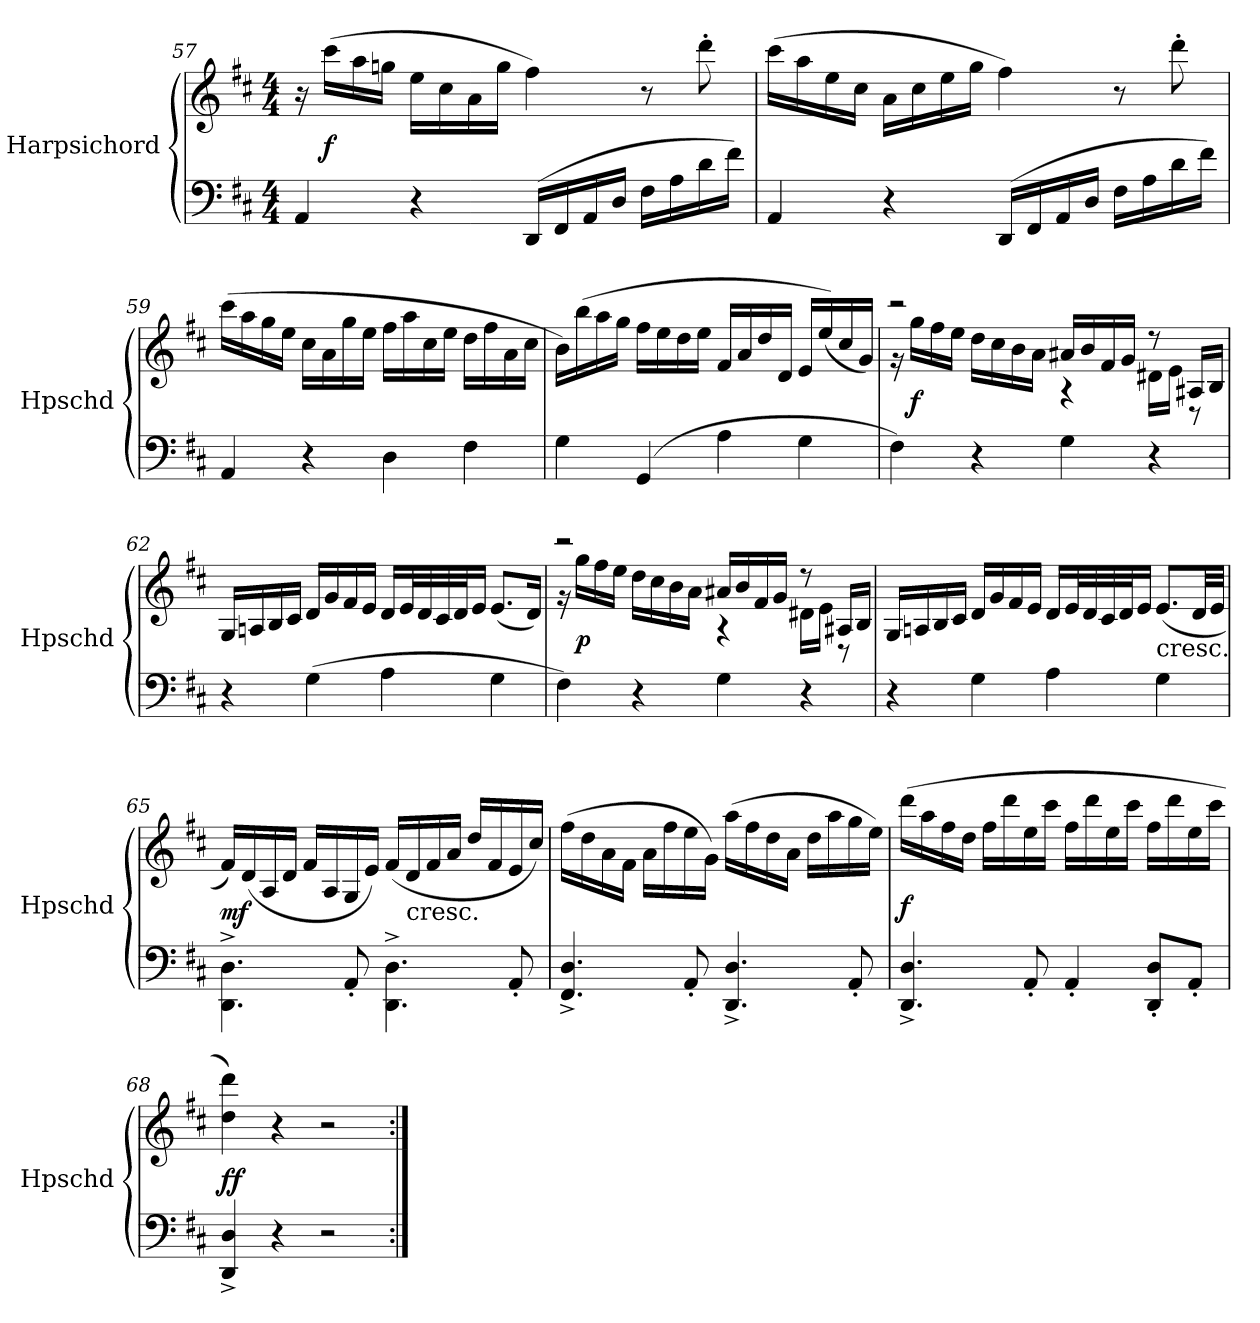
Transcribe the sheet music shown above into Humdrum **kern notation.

**kern	**kern	**dynam
*part1	*part1	*part1
*staff2	*staff1	*staff1/2
*I"Harpsichord	*	*
*I'Hpschd	*	*
*clefF4	*clefG2	*
*k[f#c#]	*k[f#c#]	*
*M4/4	*M4/4	*
=57	=57	=57
4AA/	16r	.
.	(16ccc#\LL	f
.	16aa\	.
.	16ggn\JJ	.
4r	16ee\LL	.
.	16cc#\	.
.	16a\	.
.	16gg\JJ	.
(16DD/LL	4ff#\)	.
16FF#/	.	.
16AA/	.	.
16D/JJ	.	.
16F#\LL	8r	.
16A\	.	.
16d\	8ddd'\	.
16f#\JJ)	.	.
=58	=58	=58
4AA/	(16ccc#\LL	.
.	16aa\	.
.	16ee\	.
.	16cc#\JJ	.
4r	16a\LL	.
.	16cc#\	.
.	16ee\	.
.	16gg\JJ	.
(16DD/LL	4ff#\)	.
16FF#/	.	.
16AA/	.	.
16D/JJ	.	.
16F#\LL	8r	.
16A\	.	.
16d\	8ddd'\	.
16f#\JJ)	.	.
=59	=59	=59
4AA/	(16ccc#\LL	.
.	16aa\	.
.	16gg\	.
.	16ee\JJ	.
4r	16cc#\LL	.
.	16a\	.
.	16gg\	.
.	16ee\JJ	.
4D\	16ff#\LL	.
.	16aa\	.
.	16cc#\	.
.	16ee\JJ	.
4F#\	16dd\LL	.
.	16ff#\	.
.	16a\	.
.	16cc#\JJ	.
=60	=60	=60
4G\	16b\LL)	.
.	(16bb\	.
.	16aa\	.
.	16gg\JJ	.
(4GG/	16ff#\LL	.
.	16ee\	.
.	16dd\	.
.	16ee\JJ	.
4A\	16f#/LL	.
.	16a/	.
.	16dd/	.
.	16d/JJ	.
4G\	16e/LL	.
.	(16ee/)	.
.	16cc#/	.
.	16g/JJ)	.
=61	=61	=61
*	*^	*
4F#\)	2r	16r	.
.	.	16gg\LL	f
.	.	16ff#\	.
.	.	16ee\JJ	.
4r	.	16dd\LL	.
.	.	16cc#\	.
.	.	16b\	.
.	.	16a\JJ	.
4G\	16a#X/LL	4r	.
.	16b/	.	.
.	16f#/	.	.
.	16g/JJ	.	.
4r	8r	16d#X\LL	.
.	.	16e\JJ	.
.	16A#X/LL	8r	.
.	16B/JJ	.	.
*	*v	*v	*
=62	=62	=62
4r	16G/LL	.
.	16An/	.
.	16B/	.
.	16c#/JJ	.
(4G\	16d/LL	.
.	16g/	.
.	16f#/	.
.	16e/JJ	.
4A\	16d/LL	.
.	32e/L	.
.	32d/	.
.	32c#/	.
.	32d/J	.
.	16e/JJ	.
4G\	(8.e/L	.
.	16d/Jk)	.
=63	=63	=63
*	*^	*
4F#\)	2r	16r	.
.	.	16gg\LL	p
.	.	16ff#\	.
.	.	16ee\JJ	.
4r	.	16dd\LL	.
.	.	16cc#\	.
.	.	16b\	.
.	.	16a\JJ	.
4G\	16a#X/LL	4r	.
.	16b/	.	.
.	16f#/	.	.
.	16g/JJ	.	.
4r	8r	16d#X\LL	.
.	.	16e\JJ	.
.	16A#X/LL	8r	.
.	16B/JJ	.	.
*	*v	*v	*
=64	=64	=64
4r	16G/LL	.
.	16An/	.
.	16B/	.
.	16c#/JJ	.
4G\	16d/LL	.
.	16g/	.
.	16f#/	.
.	16e/JJ	.
4A\	16d/LL	.
.	32e/L	.
.	32d/	.
.	32c#/	.
.	32d/J	.
.	16e/JJ	.
!	!LO:TX:c:t=cresc.	!
4G\	(8.e/L	.
.	32d/LL	.
.	32e/JJJ	.
=65	=65	=65
4.DD^\ 4.D^\	16f#/LL)	mf
.	(16d/	.
.	16A/	.
.	16d/JJ	.
.	16f#/LL	.
.	16A/	.
8AA'/	16G/	.
.	16e/JJ)	.
4.DD^\ 4.D^\	(16f#/LL	.
!	!LO:TX:c:t=cresc.	!
.	16d/	.
.	16f#/	.
.	16a/JJ	.
.	16dd/LL	.
.	16f#/	.
8AA'/	16e/	.
.	16cc#/JJ)	.
=66	=66	=66
4.FF#^/ 4.D^/	(16ff#\LL	.
.	16dd\	.
.	16a\	.
.	16f#\JJ	.
.	16a\LL	.
.	16ff#\	.
8AA'/	16ee\	.
.	16g\JJ)	.
4.DD^/ 4.D^/	(16aa\LL	.
.	16ff#\	.
.	16dd\	.
.	16a\JJ	.
.	16dd\LL	.
.	16aa\	.
8AA'/	16gg\	.
.	16ee\JJ)	.
=67	=67	=67
4.DD^/ 4.D^/	(16ddd\LL	f
.	16aa\	.
.	16ff#\	.
.	16dd\JJ	.
.	16ff#\LL	.
.	16ddd\	.
8AA'/	16ee\	.
.	16ccc#\JJ	.
4AA'/	16ff#\LL	.
.	16ddd\	.
.	16ee\	.
.	16ccc#\JJ	.
8DD'/ 8D'/L	16ff#\LL	.
.	16ddd\	.
8AA'/J	16ee\	.
.	16ccc#\JJ	.
=68	=68	=68
4DD^/ 4D^/	4dd\ 4ddd\)	ff
4r	4r	.
2r	2r	.
=:|!	=:|!	=:|!
*-	*-	*-
